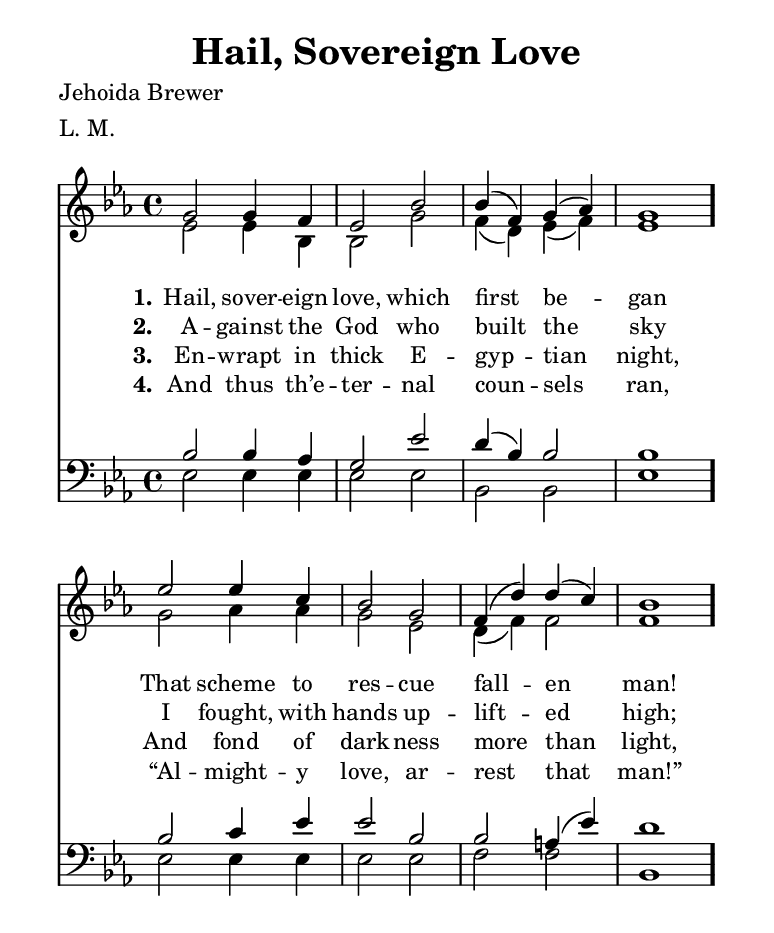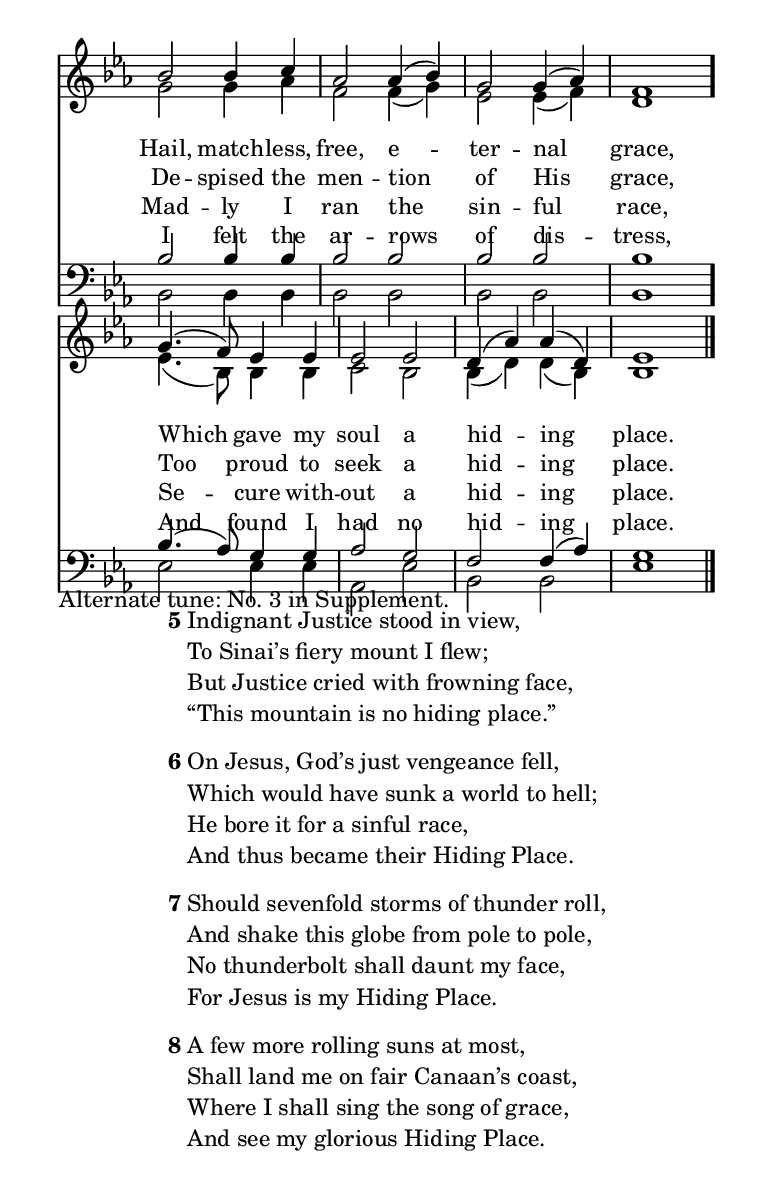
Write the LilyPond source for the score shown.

\include "common/global.ily"
\paper {
  \include "common/paper.ily"
  ragged-bottom = ##t
  ragged-last-bottom = ##t
  systems-per-page = 2
  %page-count = ##f
}

\header{
  hymnnumber = "88"
  title = "Hail, Sovereign Love"
  tunename = "Bera"
  meter = "L. M."
  poet = "Jehoida Brewer"
  %composer = ""
  %copyright = ""
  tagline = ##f
}

% for fermata in MIDI
ta = { \tempo 4=110 }
tb = { \tempo 4=55  }

patternAA = { c2       c4 c4 | c2 c2      | c4( c4) c4( c4) | c1 }
patternAB = { c2       c4 c4 | c2 c2      | c4( c4) c2      | c1 }
patternAC = { c2       c4 c4 | c2 c2      | c2      c2      | c1 }
patternAD = { c2       c4 c4 | c2 c2      | c2      c4( c4) | c1 }
patternAE = { c2       c4 c4 | c2 c4( c4) | c2      c4( c4) | c1 }
patternAF = { c4.( c8) c4 c4 | c2 c2      | c4( c4) c4( c4) | c1 }
patternAG = { c4.( c8) c4 c4 | c2 c2      | c2      c4( c4) | c1 }

global = {
  \include "common/overrides.ily"
  \override Staff.TimeSignature.style = #'()
  \time 4/4
  \override Score.MetronomeMark.transparent = ##t % hide all fermata changes too
  \ta
  \key ees \major
  %\partial 4
  \autoBeamOff
}

notesSoprano = {
\global
\relative c'' {

  \changePitch \patternAA { g g f | ees bes' bes f g aes | g }
  \changePitch \patternAA { ees' ees c | bes g | f d' d c | bes }
  \changePitch \patternAE { bes bes c | aes aes bes | g g aes | f }
  \changePitch \patternAF { g f ees ees | ees ees | d aes' aes d, | ees }

  \bar "|."

}
}

notesAlto = {
\global
\relative e' {

  \changePitch \patternAA { ees ees bes | bes g' | f d ees f | ees }
  \changePitch \patternAB { g aes aes | g ees | d f f | f }
  \changePitch \patternAE { g g aes | f f g | ees ees f | d }
  \changePitch \patternAF { ees bes bes bes | c bes | bes d d bes | bes }

}
}

notesTenor = {
\global
\relative a {

  \changePitch \patternAB { bes bes aes | g ees' | d bes bes | bes }
  \changePitch \patternAD { bes | c ees | ees bes | bes a ees' | d }
  \changePitch \patternAC { bes bes bes | bes bes | bes bes | bes }
  \changePitch \patternAG { bes aes | g g | aes g | f f aes | g }

}
}

notesBass = {
\global
\relative f {

  \changePitch \patternAC { ees ees ees | ees ees | bes bes | ees }
  \changePitch \patternAC { ees ees ees | ees ees | f f | bes, }
  \changePitch \patternAC { bes bes bes | bes bes | bes bes | bes }
  \changePitch \patternAC { ees ees ees | aes, ees' | bes bes | ees }

}
}

wordsA = \lyricmode {
\set stanza = "1."

Hail, sover -- eign love, which first be -- gan \bar "."
That scheme to res -- cue fall -- en man! \bar "."
Hail, match -- less, free, e -- ter -- nal grace, \bar "."
Which gave my soul a hid -- ing place. \bar "."

}

wordsB = \lyricmode {
\set stanza = "2."

A -- gainst the God who built the sky
I fought, with hands up -- lift -- ed high;
De -- spised the men -- tion of His grace,
Too proud to seek a hid -- ing place.

}

wordsC = \lyricmode {
\set stanza = "3."

En -- wrapt in thick E -- gyp -- tian night,
And fond of dark -- ness more than light,
Mad -- ly I ran the sin -- ful race,
Se -- cure with -- out a hid -- ing place.

}

wordsD = \lyricmode {
\set stanza = "4."

And thus th’e -- ter -- nal coun -- sels ran,
“Al -- might -- y love, ar -- rest that man!”
I felt the ar -- rows of dis -- tress,
And found I had no hid -- ing place.

}

wordsE = \markuplist {

\line { Indignant Justice stood in view, }
\line { To Sinai’s fiery mount I flew; }
\line { But Justice cried with frowning face, }
\line { “This mountain is no hiding place.” }

}

wordsF = \markuplist {

\line { On Jesus, God’s just vengeance fell, }
\line { Which would have sunk a world to hell; }
\line { He bore it for a sinful race, }
\line { And thus became their Hiding Place. }

}

wordsG = \markuplist {

\line { Should sevenfold storms of thunder roll, }
\line { And shake this globe from pole to pole, }
\line { No thunderbolt shall daunt my face, }
\line { For Jesus is my Hiding Place. }

}

wordsH = \markuplist {

\line { A few more rolling suns at most, }
\line { Shall land me on fair Canaan’s coast, }
\line { Where I shall sing the song of grace, }
\line { And see my glorious Hiding Place. }

}

\score {
  \context ChoirStaff <<
    \context Staff = upper <<
      \set ChoirStaff.systemStartDelimiter = #'SystemStartBar
      \context Voice  = sopranos { \voiceOne << \notesSoprano >> }
      \context Voice  = altos { \voiceTwo << \notesAlto >> }
      \context Lyrics = one   \lyricsto sopranos \wordsA
      \context Lyrics = two   \lyricsto sopranos \wordsB
      \context Lyrics = three \lyricsto sopranos \wordsC
      \context Lyrics = four  \lyricsto sopranos \wordsD
    >>
    \context Staff = men <<
      \clef bass
      \context Voice  = tenors { \voiceOne << \notesTenor >> }
      \context Voice  = basses { \voiceTwo << \notesBass >> }
    >>
  >>
  \layout {
    \include "common/layout.ily"
  }
  \midi{
    \include "common/midi.ily"
  }
}

\noPageBreak

\markup {
	\raise #5
	\line { Alternate tune: No. 3 in Supplement. }
}

\noPageBreak


\markup { \fill-line { \column {
	% TODO centre number above verse as in original
  \line{ \bold 5 \column { \wordsE } } \combine \null \vspace #0.4
  \line{ \bold 6 \column { \wordsF } } \combine \null \vspace #0.4
  \line{ \bold 7 \column { \wordsG } } \combine \null \vspace #0.4
  \line{ \bold 8 \column { \wordsH } } \combine \null \vspace #0.4
} } }

\version "2.18.0"  % necessary for upgrading to future LilyPond versions.

% vi:set et ts=2 sw=2 ai nocindent syntax=lilypond:
